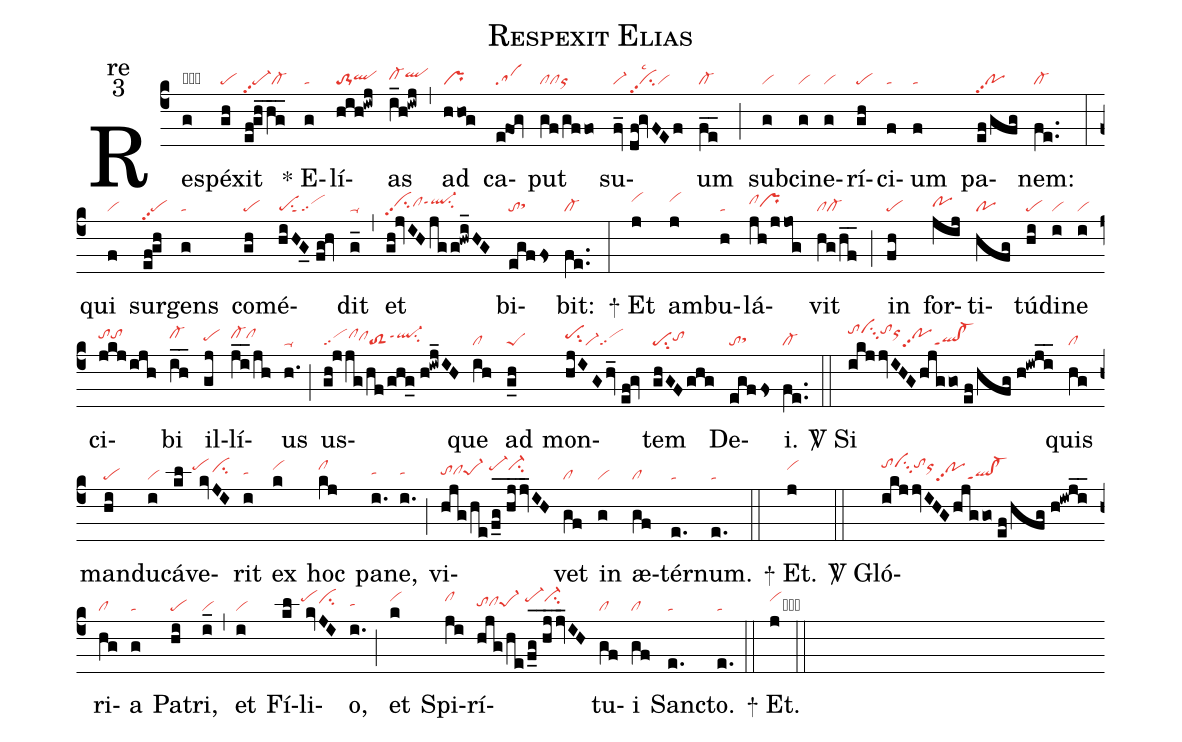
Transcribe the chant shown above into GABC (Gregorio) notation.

name:Respexit Elias;
office-part:re;
mode:3;
nabc-lines:1;
%%
(c4) Res(g|obta)pé(gh|pe)xit(ef!gh_hg__|pe-pp2cl-) <sp>*</sp> E(g|ta)lí(hih!iwj|to-1qlhh)as(i_h!iwj|cl-hhqlhi) (,) ad(hhog|pr) ca(e@fog|sa)put(gf/gffo|clclor) su(fv_//df!gvFEf|vi-/cipp2lsc2vi)um(fe__|cl-) (;) sub(g|vi)ci(g|vi)ne(g|vi)rí(gh|pe)ci(f|ta)um(f|ta) pa(ef/gfg|popp2)nem:(fe..|cl-) (:) qui(f|vi) sur(ef!gh|pepp2)gens(g|ta) co(gh|pe)mé(hiHG_0//fg!hv|pesu1sut1sc)dit(g_|ta-) (,) et(gh!jvIHjgg!hwi_HG|cihhpp2clhhql-hippt1su2) bi(egffs|tosthh)bit:(fe..|cl-) (:) <sp>+</sp> Et(j|vihj) am(j|vihj)bu(h|ta)lá(jh/jjog|clhiprhh)vit(hg/hf__|clcl-) (;) in(fh|pe) for(jij|pohh)ti(hfg|po)tú(hi|pe)di(i|vi)ne(i|vi) ci(jkj/ijh|tohitohi)bi(ih__|cl-hi) il(gj|pehh)lí(ji__/jh|cl-hiclhi)us(h.|ta-) (;) us(gh!jjg/hf/ghg_//h!iwj_IH|scclhiclhhtoS2ql-hippt1su2)que(ih|cl) ad(g_h|peS) mon(hjIGhv_//ef!gv|pehisu2vi-sc)tem(ghGFghg|pesu2tohh) De(egffs|tosthh)i.(fe..|cl-) (::) <sp>V/</sp> Si(ikjjvIHGhjggo//ef/hfg//h!iwji__|tohkvihksu3tohkorhjpohipp2ql!cl-ppt1) quis(hg|cl) man(hi|pe)du(i|vi)cá(kl|//////pehj)ve(kvJI|////cihi)rit(i|tahh) ex(k|vihj) hoc(kj|clhj) pa(i.|tahh)ne,(i.|tahh) (;) vi(hjg/he/f_g_//hj_jv_IH|tohhclhhpe-1hh/pe-hjci-hj)vet(gf|cl) in(g|vi) æ(gf|cl)tér(e.|ta)num.(e.|ta) (::) <sp>+</sp> Et.(j|vihj) (::) <sp>V/</sp> Gló(ikjjvIHGhjggo//ef/hfg//h!iwji__|tohkvihksu3tohkorhjpohipp2ql!cl-ppt1)ri(hg|cl)a(g|ta) Pa(hi|pe)tri,(i_|vi) (,) et(i|vi) Fí(kl|//////pehj)li(kvJI|////cihi)o,(i.|tahh) (;) et(k|vihj) Spi(ji|clhj)rí(hjg/he/f_g_//hj_jv_IH|tohhclhhpe-1hh/pe-hjci-hj)tu(gf|cl)i(gf|cl) San(e.|ta)cto.(e.|ta) (::) <sp>+</sp> Et.(j|vihjcb) (::)
